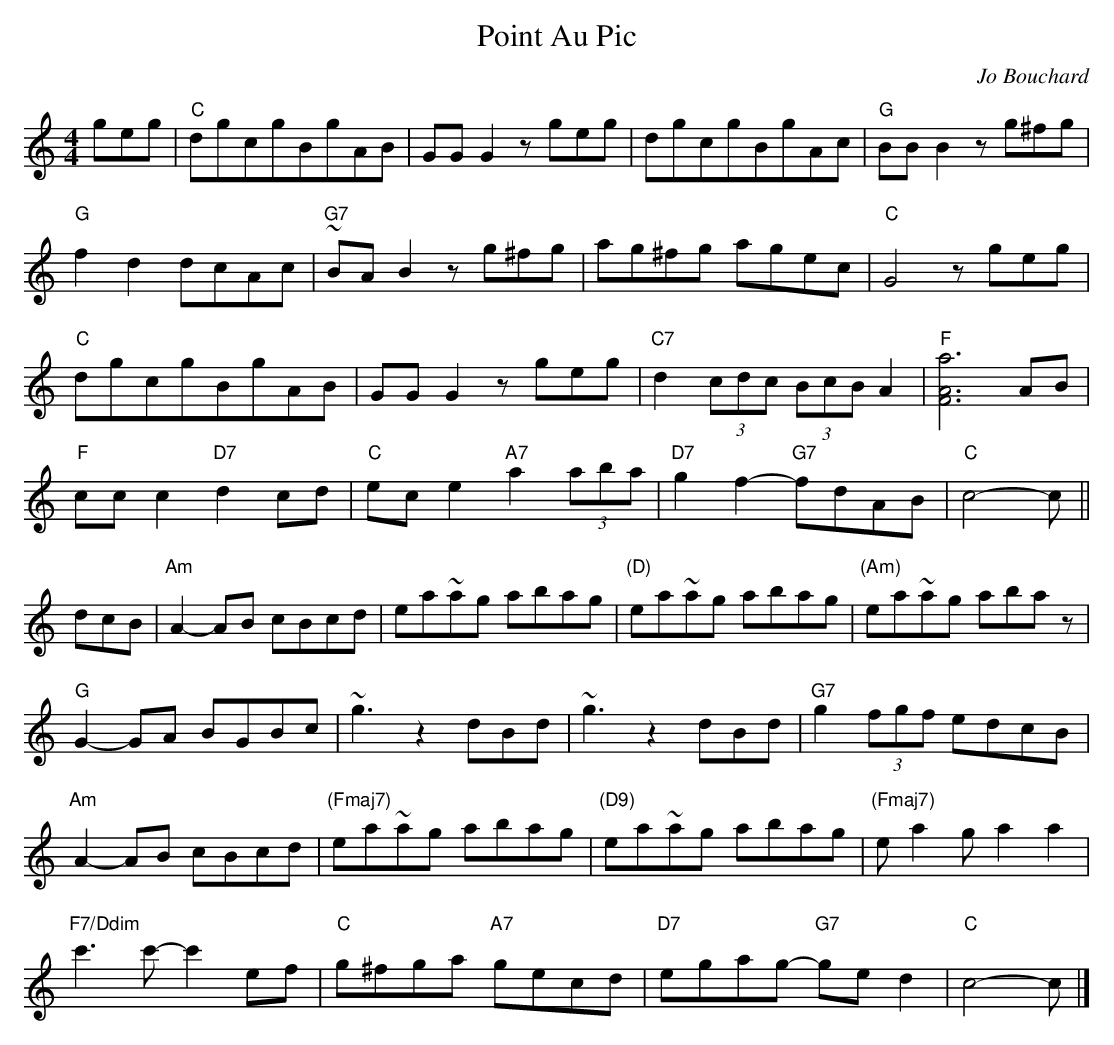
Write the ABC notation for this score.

X:1
T: Point Au Pic
C: Jo Bouchard
M: 4/4
L: 1/8
K: C
geg|\
"C"dgcgBgAB|GG G2zgeg|dgcgBgAc|"G"BBB2zg^fg|
"G"f2d2dcAc|"G7"~BAB2zg^fg|ag^fg agec|"C"G4zgeg|
"C"dgcgBgAB|GGG2zgeg|"C7"d2(3cdc (3BcB A2|"F"[F6A6a6]AB|
"F"ccc2"D7"d2cd|"C"ece2"A7"a2 (3aba|"D7"g2f2- "G7"fdAB|"C"c4-c||
dcB|\
"Am"A2-AB cBcd|ea~ag abag|"(D)"ea~ag abag|"(Am)"ea~ag abaz|
"G"G2-GA BGBc|~g3z2dBd|~g3z2dBd|"G7"g2 (3fgf edcB|
"Am"A2-AB cBcd|"(Fmaj7)"ea~ag abag|"(D9)"ea~ag abag|"(Fmaj7)"ea2ga2a2|
"F7/Ddim"c'3c'-c'2ef|"C"g^fga "A7"gecd|"D7"egag- "G7"ged2|"C"c4-c|]
